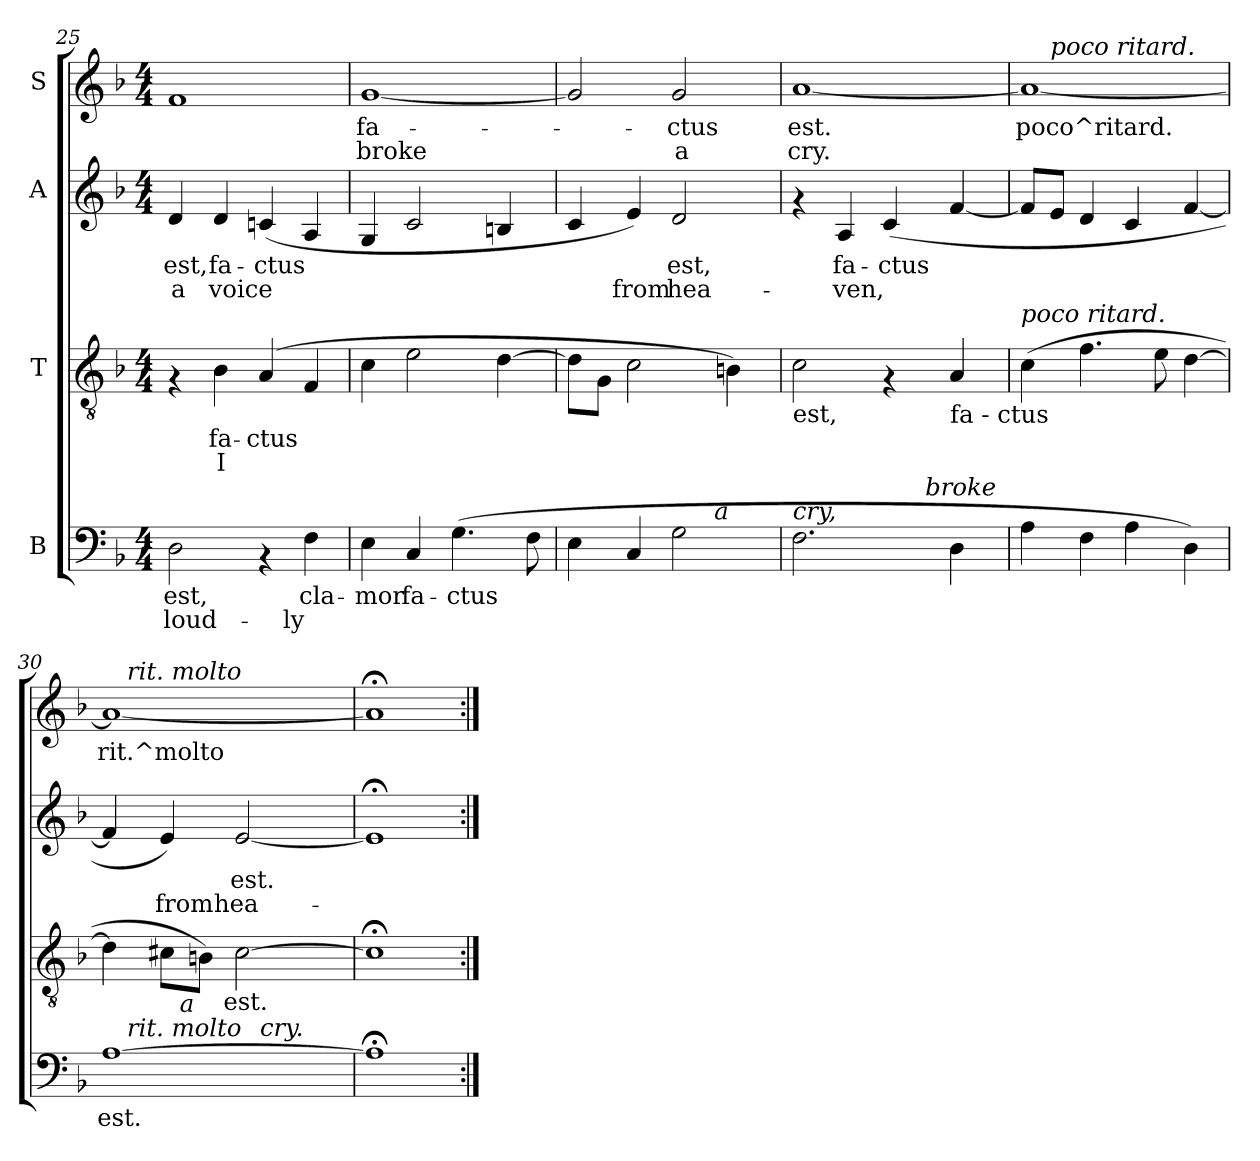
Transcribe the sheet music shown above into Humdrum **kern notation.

**kern	**text	**text	**kern	**text	**text	**kern	**text	**text	**kern	**text	**text
*part4	*part4	*part4	*part3	*part3	*part3	*part2	*part2	*part2	*part1	*part1	*part1
*staff4	*staff4	*staff4	*staff3	*staff3	*staff3	*staff2	*staff2	*staff2	*staff1	*staff1	*staff1
*I"B	*	*	*I"T	*	*	*I"A	*	*	*I"S	*	*
*clefF4	*	*	*clefGv2	*	*	*clefG2	*	*	*clefG2	*	*
*k[b-]	*	*	*k[b-]	*	*	*k[b-]	*	*	*k[b-]	*	*
*F:	*	*	*F:	*	*	*F:	*	*	*F:	*	*
*M4/4	*	*	*M4/4	*	*	*M4/4	*	*	*M4/4	*	*
=25	=25	=25	=25	=25	=25	=25	=25	=25	=25	=25	=25
!	!LO:LY:b	!LO:LY:b	!	!	!	!	!LO:LY:b	!LO:LY:b	!	!	!
2D\	est,	loud-	4rF	.	.	4d/	est,	a	1f	.	.
!	!	!	!	!LO:LY:b	!LO:LY:b	!	!LO:LY:b	!LO:LY:b	!	!	!
.	.	.	4B-\	fa-	I	4d/	fa-	voice	.	.	.
!	!	!	!	!LO:LY:b	!	!	!LO:LY:b	!	!	!	!
4rAA	.	.	(4A/	-ctus	.	(<4cn/	-ctus	.	.	.	.
!	!LO:LY:b	!LO:LY:b	!	!	!	!	!	!	!	!	!
4F\	cla-	-ly	4F/	.	.	4A/	.	.	.	.	.
!!LO:PB:g=z
=26	=26	=26	=26	=26	=26	=26	=26	=26	=26	=26	=26
!	!LO:LY:b	!	!	!	!	!	!	!	!	!LO:LY:b	!LO:LY:b
4E\	-mor	.	4c\	.	.	4G/	.	.	[<1g	fa-	broke
!	!LO:LY:b	!	!	!	!	!	!	!	!	!	!
4C/	fa-	.	2e\	.	.	2c/	.	.	.	.	.
!	!LO:LY:b	!	!	!	!	!	!	!	!	!	!
(>4.G\	-ctus	.	.	.	.	.	.	.	.	.	.
.	.	.	[>4d\	.	.	4Bn/	.	.	.	.	.
8F\	.	.	.	.	.	.	.	.	.	.	.
=27	=27	=27	=27	=27	=27	=27	=27	=27	=27	=27	=27
*^	*	*	*	*	*	*	*	*	*	*	*
4E\	2ryy	.	.	8d\L]	.	.	4c/	.	.	2g/]	.	.
.	.	.	.	8G\J	.	.	.	.	.	.	.	.
!	!	!	!	!	!	!	!	!	!LO:LY:b	!	!	!
4C/	.	.	.	2c\	.	.	4e/)	.	from	.	.	.
!	!	!	!	!	!	!	!	!LO:LY:b	!LO:LY:b	!	!LO:LY:b	!LO:LY:b
2G\	8..ryy	.	.	.	.	.	2d/	est,	hea-	2g/	-ctus	a
!	!LO:TX:a:i:t=a	!	!	!	!	!	!	!	!	!	!	!
.	4ryy	.	.	.	.	.	.	.	.	.	.	.
.	.	.	.	4Bn\)	.	.	.	.	.	.	.	.
.	32ryy	.	.	.	.	.	.	.	.	.	.	.
=28	=28	=28	=28	=28	=28	=28	=28	=28	=28	=28	=28	=28
!	!	!	!	!LO:TX:b:t=est,	!	!	!	!	!	!	!	!
!LO:TX:a:i:t=cry,	!	!	!	!	!	!	!	!	!	!	!	!
!	!	!	!	!	!	!	!	!	!	!	!LO:LY:b	!LO:LY:b
2.F\	2ryy	.	.	2c\	.	.	4rf	.	.	[<1a	est.	cry.
!	!	!	!	!	!	!	!	!LO:LY:b	!LO:LY:b	!	!	!
.	.	.	.	.	.	.	4A/	fa-	-ven,	.	.	.
!	!	!	!	!	!	!	!	!LO:LY:b	!	!	!	!
.	8ryy	.	.	4rF	.	.	(<4c/	-ctus	.	.	.	.
.	32ryy	.	.	.	.	.	.	.	.	.	.	.
!	!LO:TX:a:i:t=broke	!	!	!	!	!	!	!	!	!	!	!
.	4ryy	.	.	.	.	.	.	.	.	.	.	.
!	!	!	!	!LO:TX:b:t=fa - ctus	!	!	!	!	!	!	!	!
4D\	.	.	.	4A/	.	.	[<4f/	.	.	.	.	.
.	16.ryy	.	.	.	.	.	.	.	.	.	.	.
=29	=29	=29	=29	=29	=29	=29	=29	=29	=29	=29	=29	=29
!	!	!	!	!LO:TX:a:i:t=poco ritard.	!	!	!	!	!	!	!	!
!LO:TX:a:i:t=poco ritard.	!	!	!	!	!	!	!	!	!	!	!	!
!	!	!	!	!	!	!	!	!	!	!	!LO:LY:b	!
*v	*v	*	*	*	*	*	*	*	*	*^	*	*
4A\	.	.	(>4c\	.	.	8f/L]	.	.	1a_	8ryy	poco^ritard.	.
!	!	!	!	!	!	!	!	!	!	!LO:TX:a:i:t=poco ritard.	!	!
.	.	.	.	.	.	8e/J	.	.	.	2..ryy	.	.
4F\	.	.	4.f\	.	.	4d/	.	.	.	.	.	.
4A\	.	.	.	.	.	4c/	.	.	.	.	.	.
.	.	.	8e\	.	.	.	.	.	.	.	.	.
4D\)	.	.	[>4d\	.	.	[<4f/	.	.	.	.	.	.
=30	=30	=30	=30	=30	=30	=30	=30	=30	=30	=30	=30	=30
!	!	!	!LO:TX:a:i:t=rit. molto	!	!	!	!	!	!	!	!	!
!	!LO:LY:b	!	!	!	!	!	!	!	!	!	!LO:LY:b	!
*^	*	*	*^	*	*	*	*	*	*	*	*	*
*	*^	*	*	*	*	*	*	*	*	*	*	*	*	*
[>1A	16.ryy	4ryy	est.	.	4d\]	4...ryy	.	.	4f/]	.	.	1a_	16.ryy	rit.^molto	.
!	!	!	!	!	!	!	!	!	!	!	!	!	!LO:TX:a:i:t=rit. molto	!	!
!	!LO:TX:a:i:t=rit. molto	!	!	!	!	!	!	!	!	!	!	!	!	!	!
.	2ryy	.	.	.	.	.	.	.	.	.	.	.	2ryy	.	.
!	!	!	!	!	!	!	!	!	!	!	!LO:LY:b	!	!	!	!
.	.	16ryy	.	.	8c#X\L	.	.	.	4e/)	.	from	.	.	.	.
!	!	!LO:TX:a:i:t=a	!	!	!	!	!	!	!	!	!	!	!	!	!
.	.	2ryy	.	.	.	.	.	.	.	.	.	.	.	.	.
.	.	.	.	.	8Bn\J)	.	.	.	.	.	.	.	.	.	.
!	!	!	!	!	!	!LO:TX:b:t=est.	!	!	!	!	!	!	!	!	!
.	.	.	.	.	.	2ryy	.	.	.	.	.	.	.	.	.
!	!	!	!	!	!	!	!	!	!	!LO:LY:b	!LO:LY:b	!	!	!	!
.	.	.	.	.	[>2c#\	.	.	.	[<2e/	est.	hea-	.	.	.	.
!	!LO:TX:a:i:t=cry.	!	!	!	!	!	!	!	!	!	!	!	!	!	!
.	4ryy	.	.	.	.	.	.	.	.	.	.	.	4ryy	.	.
.	.	8.ryy	.	.	.	.	.	.	.	.	.	.	.	.	.
.	8ryy	.	.	.	.	.	.	.	.	.	.	.	8ryy	.	.
.	32ryy	.	.	.	.	32ryy	.	.	.	.	.	.	32ryy	.	.
*v	*v	*v	*	*	*	*	*	*	*	*	*	*v	*v	*	*
*	*	*	*v	*v	*	*	*	*	*	*	*	*
=31	=31	=31	=31	=31	=31	=31	=31	=31	=31	=31	=31
1A;<]	.	.	1c#;<]	.	.	1e;]	.	.	1a;]	.	.
=:|!	=:|!	=:|!	=:|!	=:|!	=:|!	=:|!	=:|!	=:|!	=:|!	=:|!	=:|!
*-	*-	*-	*-	*-	*-	*-	*-	*-	*-	*-	*-
